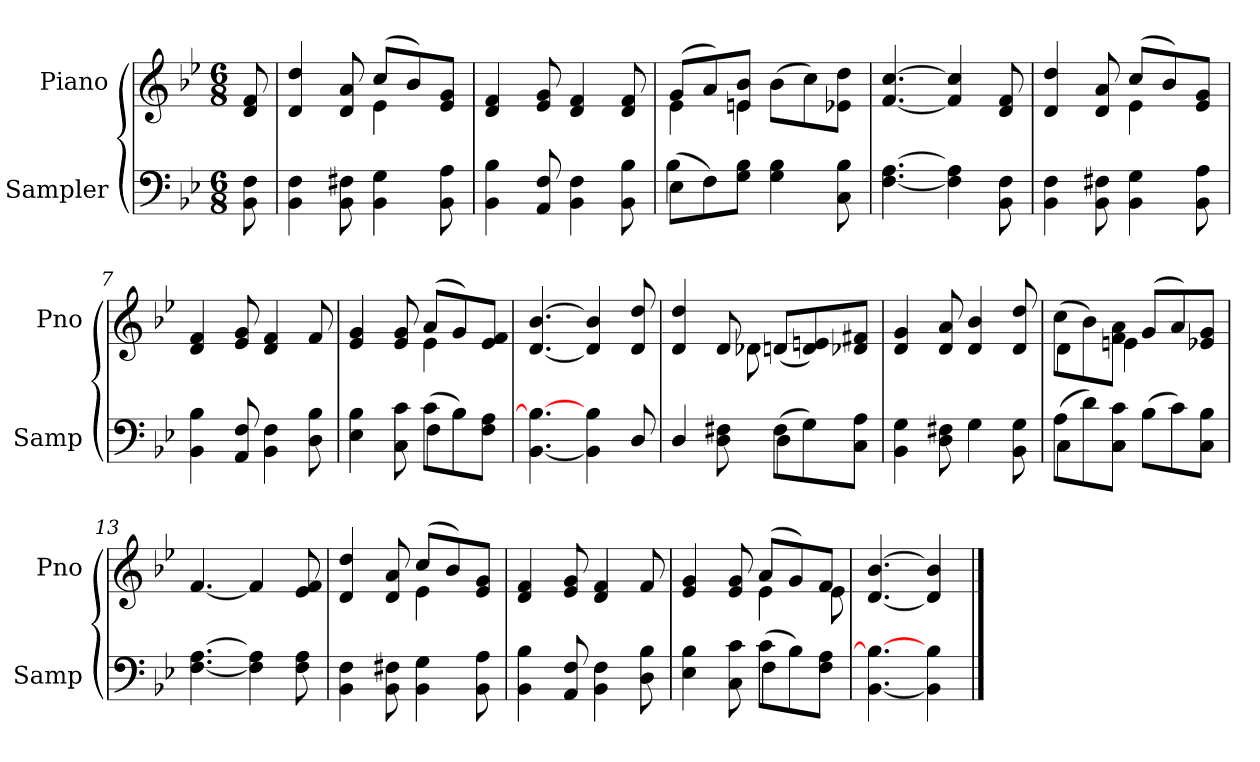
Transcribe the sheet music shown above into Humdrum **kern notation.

**kern	**kern
*part2	*part1
*staff2	*staff1
*I"Sampler	*I"Piano
*I'Samp	*I'Pno
*clefF4	*clefG2
*k[b-e-]	*k[b-e-]
*B-:	*B-:
*M6/8	*M6/8
=1	=1
8BB-\ 8F\	8d/ 8f/
=2	=2
*	*^
4BB-\ 4F\	4d/ 4dd/	4.ryy
8BB-\ 8F#X\	8d/ 8a/	.
4BB-\ 4G\	(8cc/L	4e-
.	8b-/)	.
8BB-\ 8A\	8e-/ 8g/J	8ryy
*	*v	*v
=3	=3
4BB-\ 4B-\	4d/ 4f/
8AA/ 8F/	8e-/ 8g/
4BB-\ 4F\	4d/ 4f/
8BB-\ 8B-\	8d/ 8f/
=4	=4
*^	*^
(8E-\L	4B-	(8g/L	4e-
8F\)	.	8a/)	.
8G\ 8B-\J	2ryy	8e-/ 8b-/J	4en
4G\ 4B-\	.	(8b-\L	.
.	.	8cc\)	4ryy
8C\ 8B-\	.	8e-\ 8dd\J	.
*v	*v	*	*
*	*v	*v
=5	=5
[4.F\ [4.A\	[4.f/ [4.cc/
4F\] 4A\]	4f/] 4cc/]
8BB-\ 8F\	8d/ 8f/
=6	=6
*	*^
4BB-\ 4F\	4d/ 4dd/	4.ryy
8BB-\ 8F#X\	8d/ 8a/	.
4BB-\ 4G\	(8cc/L	4e-
.	8b-/)	.
8BB-\ 8A\	8e-/ 8g/J	8ryy
*	*v	*v
=7	=7
4BB-\ 4B-\	4d/ 4f/
8AA/ 8F/	8e-/ 8g/
4BB-\ 4F\	4d/ 4f/
8D\ 8B-\	8f/
=8	=8
*^	*^
4E-\ 4B-\	4.ryy	4e-/ 4g/	4.ryy
8C\ 8c\	.	8e-/ 8g/	.
(8c\L	4F	(8a/L	4e-
8B-\)	.	8g/)	.
8F\ 8A\J	8ryy	8e-/ 8f/J	8ryy
*v	*v	*	*
*	*v	*v
=9	=9
[4.BB-\ 4.B-\_	[4.d/ [4.b-/
4BB-\] 4B-\	4d/] 4b-/]
8D/	8d/ 8dd/
=10	=10
*^	*^
4D/	4.ryy	4d/ 4dd/	4ryy
8D\ 8F#X\	.	8d/	8d-
(8F#\L	4D	(8d/L	4.ryy
8G\)	.	8d/ 8en/)	.
8C\ 8A\J	8ryy	8d-X/ 8f#X/J	.
*v	*v	*	*
*	*v	*v
=11	=11
4BB-\ 4G\	4d/ 4g/
8D\ 8F#X\	8d/ 8a/
4G\	4d/ 4b-/
8BB-\ 8G\	8d/ 8dd/
=12	=12
*^	*^
(8A\L	4C	(8cc\L	4d
8d\)	.	8b-\)	.
8C\ 8c\J	4C	8f\ 8a\J	4en
(8B-\L	.	(8g/L	.
8c\)	4ryy	8a/)	4ryy
8C\ 8B-\J	.	8e-/ 8g/J	.
*v	*v	*	*
*	*v	*v
=13	=13
[4.F\ [4.A\	[4.f/
4F\] 4A\]	4f/]
8F\ 8A\	8e-/ 8f/
=14	=14
*	*^
4BB-\ 4F\	4d/ 4dd/	4.ryy
8BB-\ 8F#X\	8d/ 8a/	.
4BB-\ 4G\	(8cc/L	4e-
.	8b-/)	.
8BB-\ 8A\	8e-/ 8g/J	8ryy
*	*v	*v
=15	=15
4BB-\ 4B-\	4d/ 4f/
8AA/ 8F/	8e-/ 8g/
4BB-\ 4F\	4d/ 4f/
8D\ 8B-\	8f/
=16	=16
*^	*^
4E-\ 4B-\	4.ryy	4e-/ 4g/	4.ryy
8C\ 8c\	.	8e-/ 8g/	.
(8c\L	4F	(8a/L	4e-
8B-\)	.	8g/)	.
8F\ 8A\J	8ryy	8f/J	8e-
*v	*v	*	*
*	*v	*v
=17	=17
[4.BB- 4.B-_	[4.d [4.b-
4BB-\] 4B-\	4d] 4b-]
==	==
*-	*-
